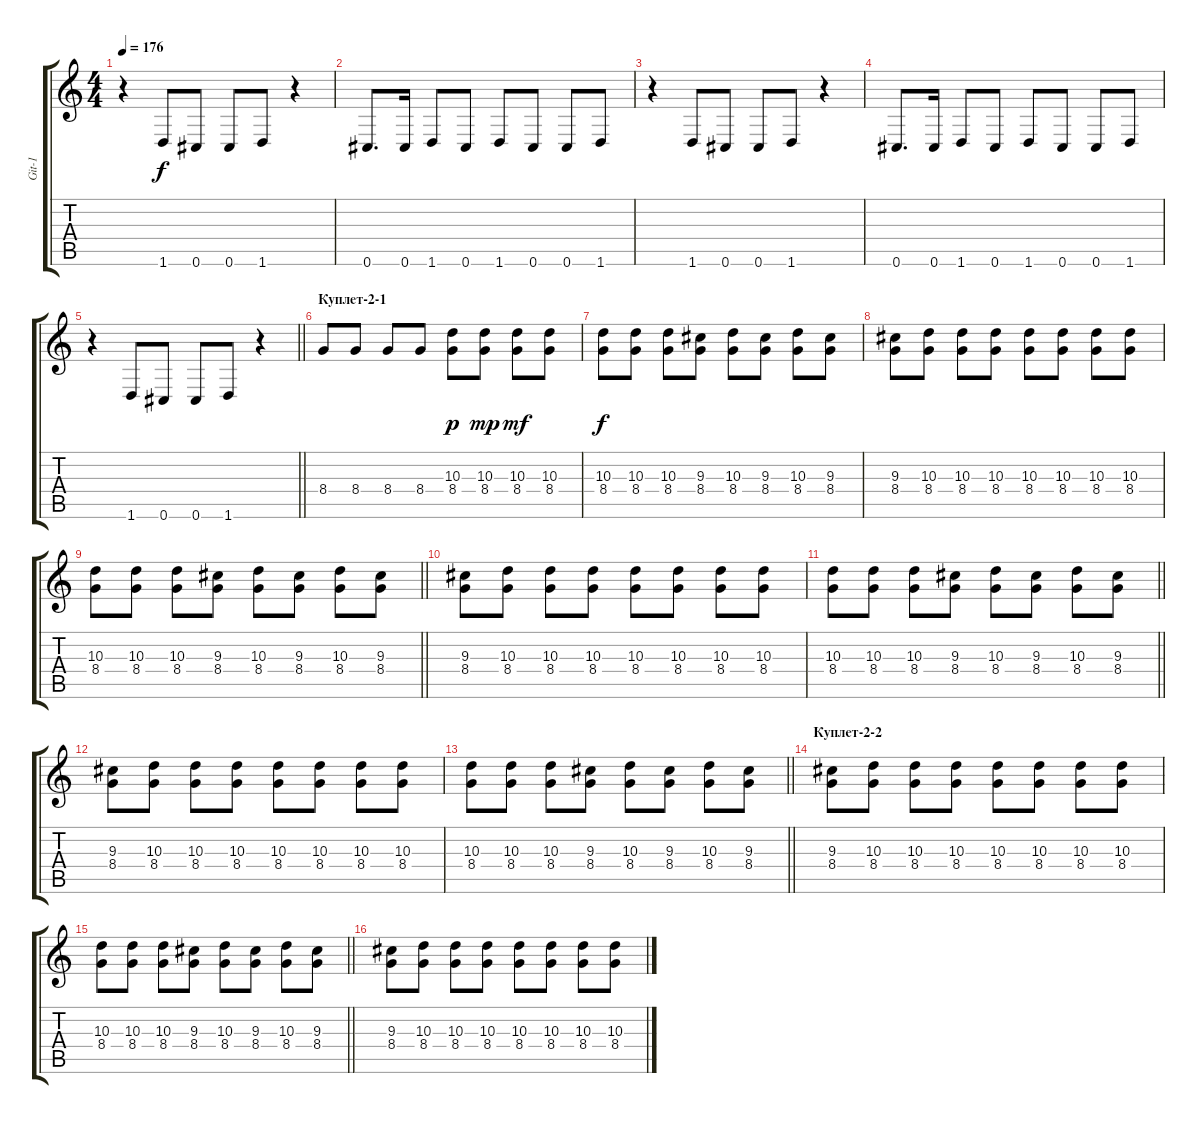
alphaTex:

\track ("Git-1" "Git-1") {instrument overdrivenguitar}
\staff {score tabs}
\tuning (C4 Ab3 E3 B2 Gb2 Db2) {hide}
\ts (4 4)
\tempo 176
\clef g2
\ks c
r.4{dy f} 1.6.8 0.6.8 0.6.8 1.6.8 r.4 |
0.6.8{d} 0.6.16 1.6.8 0.6.8 1.6.8 0.6.8 0.6.8 1.6.8 |
r.4 1.6.8 0.6.8 0.6.8 1.6.8 r.4 |
0.6.8{d} 0.6.16 1.6.8 0.6.8 1.6.8 0.6.8 0.6.8 1.6.8 |
\barLineRight lightlight
r.4 1.6.8 0.6.8 0.6.8 1.6.8 r.4 |
\section ("" "Куплет-2-1")
8.4.8 8.4.8 8.4.8 8.4.8 (10.3 8.4).8{dy p} (10.3 8.4).8{dy mp} (10.3 8.4).8{dy mf} (10.3 8.4).8 |
(10.3 8.4).8{dy f} (10.3 8.4).8 (10.3 8.4).8 (9.3 8.4).8 (10.3 8.4).8 (9.3 8.4).8 (10.3 8.4).8 (9.3 8.4).8 |
(9.3 8.4).8 (10.3 8.4).8 (10.3 8.4).8 (10.3 8.4).8 (10.3 8.4).8 (10.3 8.4).8 (10.3 8.4).8 (10.3 8.4).8 |
\barLineRight lightlight
(10.3 8.4).8 (10.3 8.4).8 (10.3 8.4).8 (9.3 8.4).8 (10.3 8.4).8 (9.3 8.4).8 (10.3 8.4).8 (9.3 8.4).8 |
(9.3 8.4).8 (10.3 8.4).8 (10.3 8.4).8 (10.3 8.4).8 (10.3 8.4).8 (10.3 8.4).8 (10.3 8.4).8 (10.3 8.4).8 |
\barLineRight lightlight
(10.3 8.4).8 (10.3 8.4).8 (10.3 8.4).8 (9.3 8.4).8 (10.3 8.4).8 (9.3 8.4).8 (10.3 8.4).8 (9.3 8.4).8 |
(9.3 8.4).8 (10.3 8.4).8 (10.3 8.4).8 (10.3 8.4).8 (10.3 8.4).8 (10.3 8.4).8 (10.3 8.4).8 (10.3 8.4).8 |
\barLineRight lightlight
(10.3 8.4).8 (10.3 8.4).8 (10.3 8.4).8 (9.3 8.4).8 (10.3 8.4).8 (9.3 8.4).8 (10.3 8.4).8 (9.3 8.4).8 |
\section ("" "Куплет-2-2")
(9.3 8.4).8 (10.3 8.4).8 (10.3 8.4).8 (10.3 8.4).8 (10.3 8.4).8 (10.3 8.4).8 (10.3 8.4).8 (10.3 8.4).8 |
\barLineRight lightlight
(10.3 8.4).8 (10.3 8.4).8 (10.3 8.4).8 (9.3 8.4).8 (10.3 8.4).8 (9.3 8.4).8 (10.3 8.4).8 (9.3 8.4).8 |
(9.3 8.4).8 (10.3 8.4).8 (10.3 8.4).8 (10.3 8.4).8 (10.3 8.4).8 (10.3 8.4).8 (10.3 8.4).8 (10.3 8.4).8
